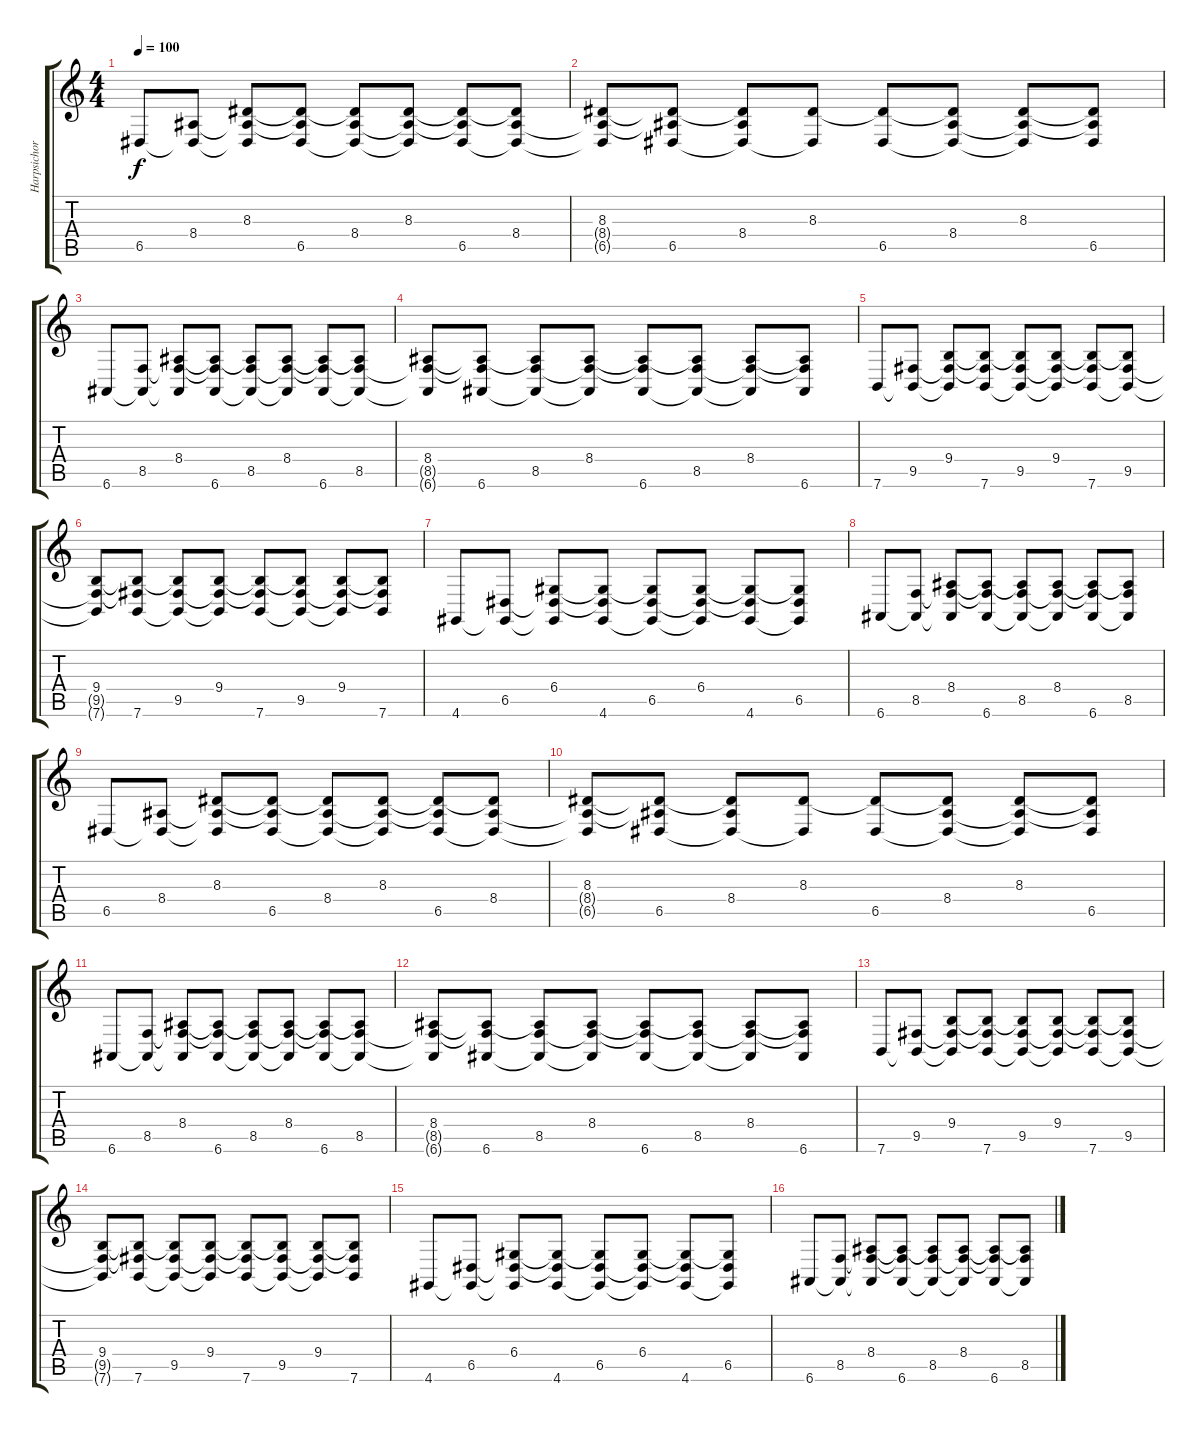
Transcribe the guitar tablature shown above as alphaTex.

\track ("Harpsichord" "Harpsichor") {instrument harpsichord}
\staff {score tabs}
\tuning (E4 B3 G3 D3 A2 E2) {hide}
\ts (4 4)
\tempo 100
\clef g2
\ks c
6.5.8{dy f instrument harpsichord} (8.4 6.5{t}).8 (8.3 8.4{t} 6.5{t}).8 (8.3{t} 8.4{t} 6.5).8 (8.3{t} 8.4 6.5{t}).8 (8.3 8.4{t} 6.5{t}).8 (8.3{t} 8.4{t} 6.5).8 (8.3{t} 8.4 6.5{t}).8 |
(8.3 8.4{t} 6.5{t}).8 (8.3{t} 8.4{t} 6.5).8 (8.3{t} 8.4 6.5{t}).8 (8.3 6.5{t}).8 (8.3{t} 6.5).8 (8.3{t} 8.4 6.5{t}).8 (8.3 8.4{t} 6.5{t}).8 (8.3{t} 8.4{t} 6.5).8 |
6.6.8 (8.5 6.6{t}).8 (8.4 8.5{t} 6.6{t}).8 (8.4{t} 8.5{t} 6.6).8 (8.4{t} 8.5 6.6{t}).8 (8.4 8.5{t} 6.6{t}).8 (8.4{t} 8.5{t} 6.6).8 (8.4{t} 8.5 6.6{t}).8 |
(8.4 8.5{t} 6.6{t}).8 (8.4{t} 8.5{t} 6.6).8 (8.4{t} 8.5 6.6{t}).8 (8.4 8.5{t} 6.6{t}).8 (8.4{t} 8.5{t} 6.6).8 (8.4{t} 8.5 6.6{t}).8 (8.4 8.5{t} 6.6{t}).8 (8.4{t} 8.5{t} 6.6).8 |
7.6.8 (9.5 7.6{t}).8 (9.4 9.5{t} 7.6{t}).8 (9.4{t} 9.5{t} 7.6).8 (9.4{t} 9.5 7.6{t}).8 (9.4 9.5{t} 7.6{t}).8 (9.4{t} 9.5{t} 7.6).8 (9.4{t} 9.5 7.6{t}).8 |
(9.4 9.5{t} 7.6{t}).8 (9.4{t} 9.5{t} 7.6).8 (9.4{t} 9.5 7.6{t}).8 (9.4 9.5{t} 7.6{t}).8 (9.4{t} 9.5{t} 7.6).8 (9.4{t} 9.5 7.6{t}).8 (9.4 9.5{t} 7.6{t}).8 (9.4{t} 9.5{t} 7.6).8 |
4.6.8 (6.5 4.6{t}).8 (6.4 6.5{t} 4.6{t}).8 (6.4{t} 6.5{t} 4.6).8 (6.4{t} 6.5 4.6{t}).8 (6.4 6.5{t} 4.6{t}).8 (6.4{t} 6.5{t} 4.6).8 (6.4{t} 6.5 4.6{t}).8 |
6.6.8 (8.5 6.6{t}).8 (8.4 8.5{t} 6.6{t}).8 (8.4{t} 8.5{t} 6.6).8 (8.4{t} 8.5 6.6{t}).8 (8.4 8.5{t} 6.6{t}).8 (8.4{t} 8.5{t} 6.6).8 (8.4{t} 8.5 6.6{t}).8 |
6.5.8 (8.4 6.5{t}).8 (8.3 8.4{t} 6.5{t}).8 (8.3{t} 8.4{t} 6.5).8 (8.3{t} 8.4 6.5{t}).8 (8.3 8.4{t} 6.5{t}).8 (8.3{t} 8.4{t} 6.5).8 (8.3{t} 8.4 6.5{t}).8 |
(8.3 8.4{t} 6.5{t}).8 (8.3{t} 8.4{t} 6.5).8 (8.3{t} 8.4 6.5{t}).8 (8.3 6.5{t}).8 (8.3{t} 6.5).8 (8.3{t} 8.4 6.5{t}).8 (8.3 8.4{t} 6.5{t}).8 (8.3{t} 8.4{t} 6.5).8 |
6.6.8 (8.5 6.6{t}).8 (8.4 8.5{t} 6.6{t}).8 (8.4{t} 8.5{t} 6.6).8 (8.4{t} 8.5 6.6{t}).8 (8.4 8.5{t} 6.6{t}).8 (8.4{t} 8.5{t} 6.6).8 (8.4{t} 8.5 6.6{t}).8 |
(8.4 8.5{t} 6.6{t}).8 (8.4{t} 8.5{t} 6.6).8 (8.4{t} 8.5 6.6{t}).8 (8.4 8.5{t} 6.6{t}).8 (8.4{t} 8.5{t} 6.6).8 (8.4{t} 8.5 6.6{t}).8 (8.4 8.5{t} 6.6{t}).8 (8.4{t} 8.5{t} 6.6).8 |
7.6.8 (9.5 7.6{t}).8 (9.4 9.5{t} 7.6{t}).8 (9.4{t} 9.5{t} 7.6).8 (9.4{t} 9.5 7.6{t}).8 (9.4 9.5{t} 7.6{t}).8 (9.4{t} 9.5{t} 7.6).8 (9.4{t} 9.5 7.6{t}).8 |
(9.4 9.5{t} 7.6{t}).8 (9.4{t} 9.5{t} 7.6).8 (9.4{t} 9.5 7.6{t}).8 (9.4 9.5{t} 7.6{t}).8 (9.4{t} 9.5{t} 7.6).8 (9.4{t} 9.5 7.6{t}).8 (9.4 9.5{t} 7.6{t}).8 (9.4{t} 9.5{t} 7.6).8 |
4.6.8 (6.5 4.6{t}).8 (6.4 6.5{t} 4.6{t}).8 (6.4{t} 6.5{t} 4.6).8 (6.4{t} 6.5 4.6{t}).8 (6.4 6.5{t} 4.6{t}).8 (6.4{t} 6.5{t} 4.6).8 (6.4{t} 6.5 4.6{t}).8 |
6.6.8 (8.5 6.6{t}).8 (8.4 8.5{t} 6.6{t}).8 (8.4{t} 8.5{t} 6.6).8 (8.4{t} 8.5 6.6{t}).8 (8.4 8.5{t} 6.6{t}).8 (8.4{t} 8.5{t} 6.6).8 (8.4{t} 8.5 6.6{t}).8
